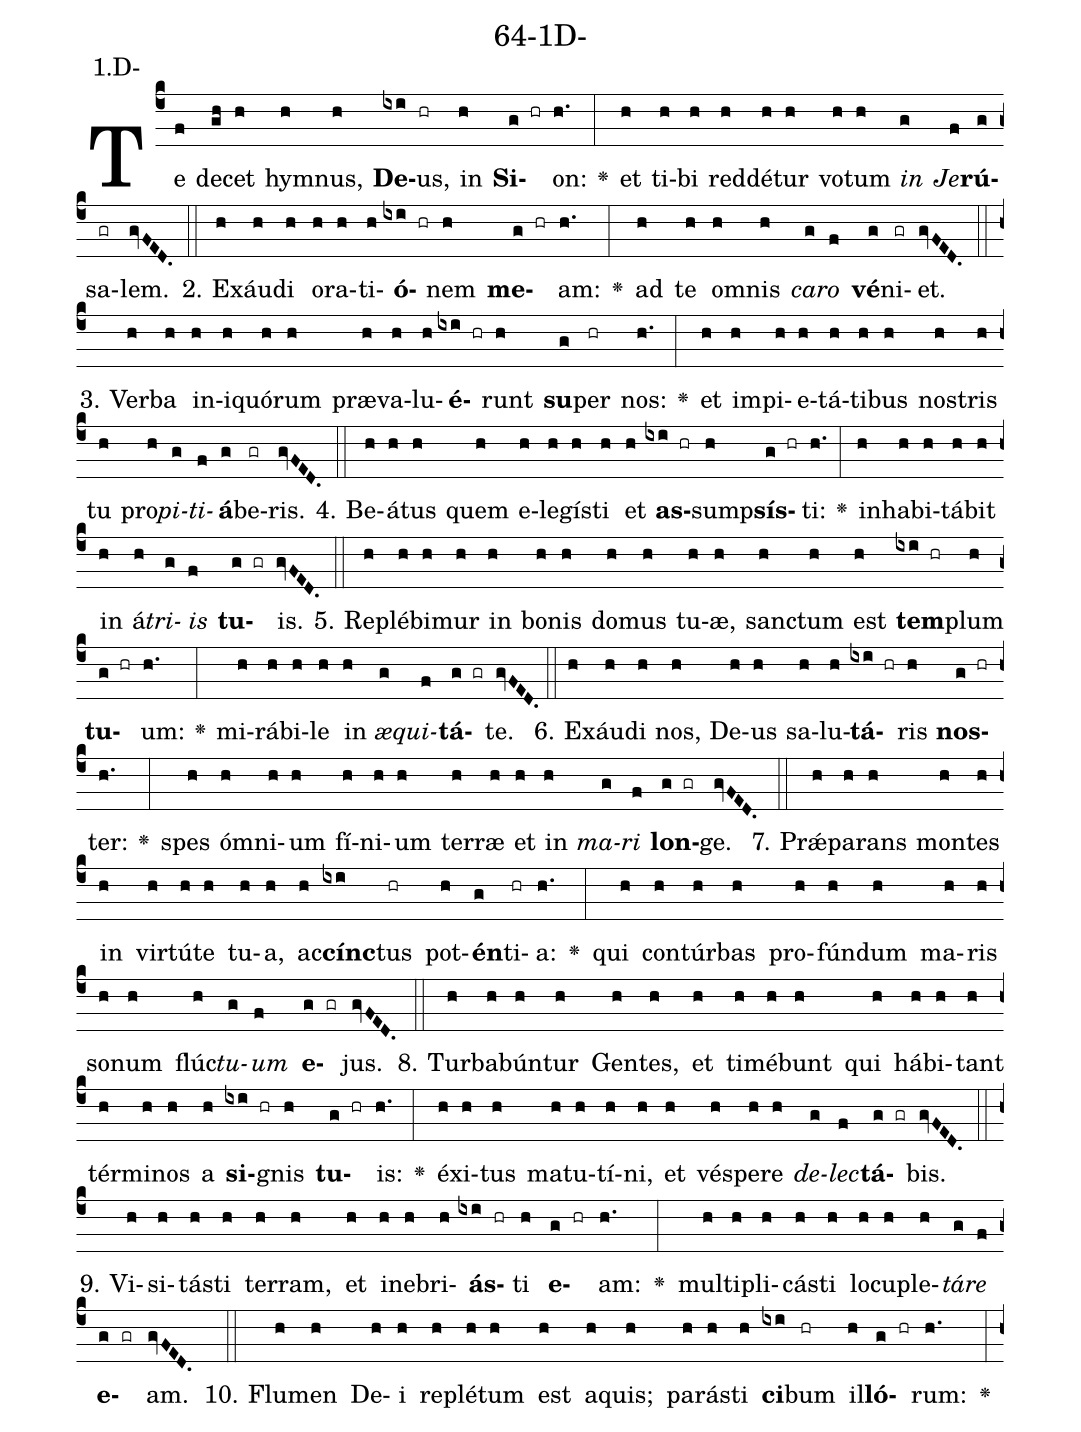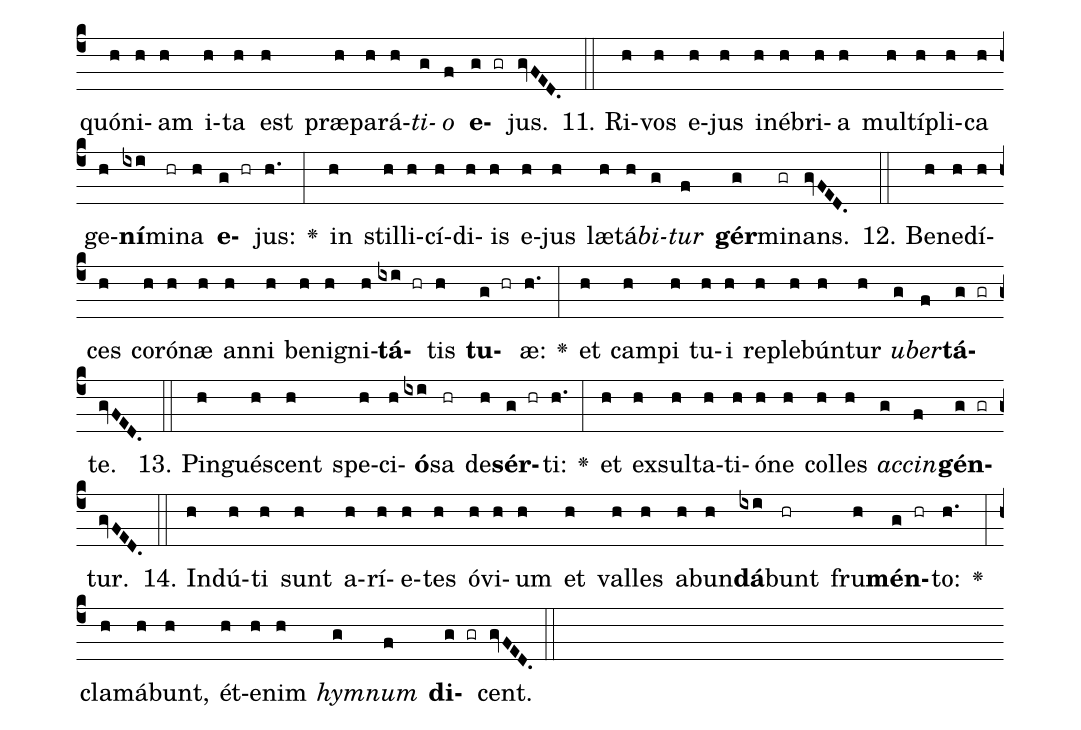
name: 64-1D-;
annotation: 1.D-;
%%
(c4)Te(f) de(gh)cet(h) hym(h)nus,(h) <b>De</b>(ixi)us,(hr) in(h) <b>Si</b>(g hr)on:(h.) <v>\greheightstar</v>(:) et(h) ti(h)bi(h) red(h)dé(h)tur(h) vo(h)tum(h) <i>in</i>(g) <i>Je</i>(f)<b>rú</b>(g)sa(gr)lem.(gvFED.) (::)
2. Ex(h)áu(h)di(h) o(h)ra(h)ti(h)<b>ó</b>(ixi hr)nem(h) <b>me</b>(g hr)am:(h.) <v>\greheightstar</v>(:) ad(h) te(h) om(h)nis(h) <i>ca</i>(g)<i>ro</i>(f) <b>vé</b>(g)ni(gr)et.(gvFED.) (::)
3. Ver(h)ba(h) in(h)i(h)quó(h)rum(h) præ(h)va(h)lu(h)<b>é</b>(ixi hr)runt(h) <b>su</b>(g)per(hr) nos:(h.) <v>\greheightstar</v>(:) et(h) im(h)pi(h)e(h)tá(h)ti(h)bus(h) nos(h)tris(h) tu(h) pro(h)<i>pi</i>(g)<i>ti</i>(f)<b>á</b>(g)be(gr)ris.(gvFED.) (::)
4. Be(h)á(h)tus(h) quem(h) e(h)le(h)gís(h)ti(h) et(h) <b>as</b>(ixi hr)sump(h)<b>sís</b>(g hr)ti:(h.) <v>\greheightstar</v>(:) in(h)ha(h)bi(h)tá(h)bit(h) in(h) á(h)<i>tri</i>(g)<i>is</i>(f) <b>tu</b>(g gr)is.(gvFED.) (::)
5. Re(h)plé(h)bi(h)mur(h) in(h) bo(h)nis(h) do(h)mus(h) tu(h)æ,(h) sanc(h)tum(h) est(h) <b>tem</b>(ixi hr)plum(h) <b>tu</b>(g hr)um:(h.) <v>\greheightstar</v>(:) mi(h)rá(h)bi(h)le(h) in(h) <i>æ</i>(g)<i>qui</i>(f)<b>tá</b>(g gr)te.(gvFED.) (::)
6. Ex(h)áu(h)di(h) nos,(h) De(h)us(h) sa(h)lu(h)<b>tá</b>(ixi hr)ris(h) <b>nos</b>(g hr)ter:(h.) <v>\greheightstar</v>(:) spes(h) óm(h)ni(h)um(h) fí(h)ni(h)um(h) ter(h)ræ(h) et(h) in(h) <i>ma</i>(g)<i>ri</i>(f) <b>lon</b>(g gr)ge.(gvFED.) (::)
7. Prǽ(h)pa(h)rans(h) mon(h)tes(h) in(h) vir(h)tú(h)te(h) tu(h)a,(h) ac(h)<b>cínc</b>(ixi)tus(hr) pot(h)<b>én</b>(g)ti(hr)a:(h.) <v>\greheightstar</v>(:) qui(h) con(h)túr(h)bas(h) pro(h)fún(h)dum(h) ma(h)ris(h) so(h)num(h) flúc(h)<i>tu</i>(g)<i>um</i>(f) <b>e</b>(g gr)jus.(gvFED.) (::)
8. Tur(h)ba(h)bún(h)tur(h) Gen(h)tes,(h) et(h) ti(h)mé(h)bunt(h) qui(h) há(h)bi(h)tant(h) tér(h)mi(h)nos(h) a(h) <b>si</b>(ixi hr)gnis(h) <b>tu</b>(g hr)is:(h.) <v>\greheightstar</v>(:) éx(h)i(h)tus(h) ma(h)tu(h)tí(h)ni,(h) et(h) vés(h)pe(h)re(h) <i>de</i>(g)<i>lec</i>(f)<b>tá</b>(g gr)bis.(gvFED.) (::)
9. Vi(h)si(h)tás(h)ti(h) ter(h)ram,(h) et(h) in(h)e(h)bri(h)<b>ás</b>(ixi hr)ti(h) <b>e</b>(g hr)am:(h.) <v>\greheightstar</v>(:) mul(h)ti(h)pli(h)cás(h)ti(h) lo(h)cu(h)ple(h)<i>tá</i>(g)<i>re</i>(f) <b>e</b>(g gr)am.(gvFED.) (::)
10. Flu(h)men(h) De(h)i(h) re(h)plé(h)tum(h) est(h) a(h)quis;(h) pa(h)rás(h)ti(h) <b>ci</b>(ixi)bum(hr) il(h)<b>ló</b>(g hr)rum:(h.) <v>\greheightstar</v>(:) quón(h)i(h)am(h) i(h)ta(h) est(h) præ(h)pa(h)rá(h)<i>ti</i>(g)<i>o</i>(f) <b>e</b>(g gr)jus.(gvFED.) (::)
11. Ri(h)vos(h) e(h)jus(h) in(h)é(h)bri(h)a(h) mul(h)tí(h)pli(h)ca(h) ge(h)<b>ní</b>(ixi)mi(hr)na(h) <b>e</b>(g hr)jus:(h.) <v>\greheightstar</v>(:) in(h) stil(h)li(h)cí(h)di(h)is(h) e(h)jus(h) læ(h)tá(h)<i>bi</i>(g)<i>tur</i>(f) <b>gér</b>(g)mi(gr)nans.(gvFED.) (::)
12. Be(h)ne(h)dí(h)ces(h) co(h)ró(h)næ(h) an(h)ni(h) be(h)ni(h)gni(h)<b>tá</b>(ixi hr)tis(h) <b>tu</b>(g hr)æ:(h.) <v>\greheightstar</v>(:) et(h) cam(h)pi(h) tu(h)i(h) re(h)ple(h)bún(h)tur(h) <i>u</i>(g)<i>ber</i>(f)<b>tá</b>(g gr)te.(gvFED.) (::)
13. Pin(h)gué(h)scent(h) spe(h)ci(h)<b>ó</b>(ixi)sa(hr) de(h)<b>sér</b>(g hr)ti:(h.) <v>\greheightstar</v>(:) et(h) ex(h)sul(h)ta(h)ti(h)ó(h)ne(h) col(h)les(h) <i>ac</i>(g)<i>cin</i>(f)<b>gén</b>(g gr)tur.(gvFED.) (::)
14. Ind(h)ú(h)ti(h) sunt(h) a(h)rí(h)e(h)tes(h) ó(h)vi(h)um(h) et(h) val(h)les(h) ab(h)un(h)<b>dá</b>(ixi)bunt(hr) fru(h)<b>mén</b>(g hr)to:(h.) <v>\greheightstar</v>(:) cla(h)má(h)bunt,(h) ét(h)e(h)nim(h) <i>hym</i>(g)<i>num</i>(f) <b>di</b>(g gr)cent.(gvFED.) (::)
